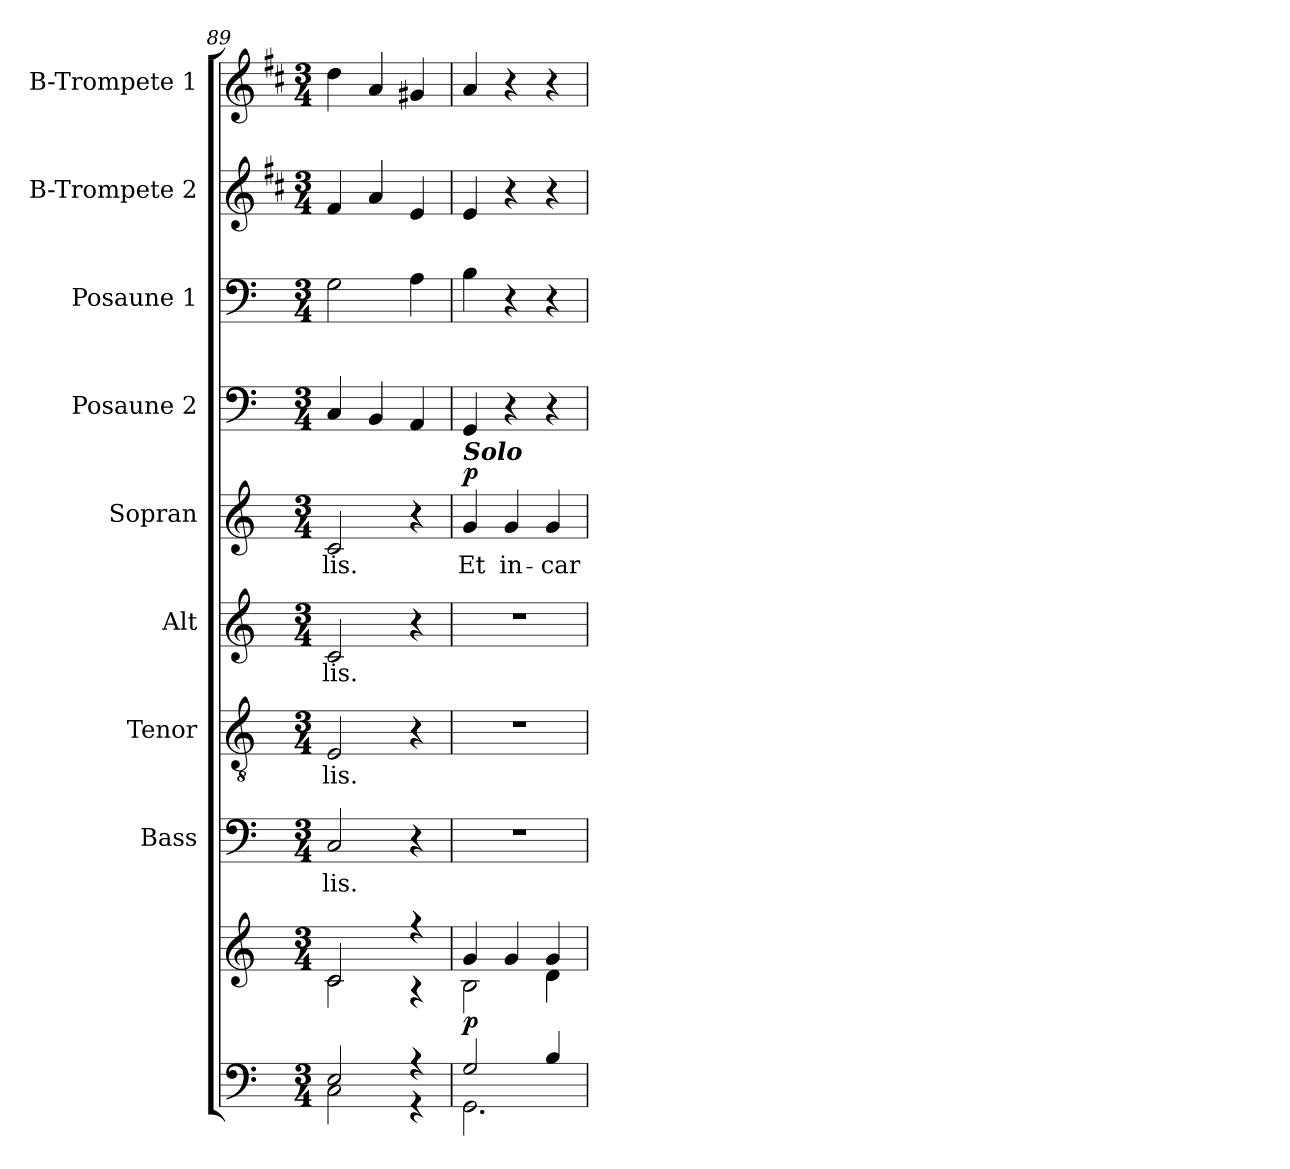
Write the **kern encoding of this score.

**kern	**kern	**dynam	**kern	**text	**kern	**text	**kern	**text	**kern	**text	**dynam	**kern	**kern	**kern	**kern
*part9	*part9	*part9	*part8	*part8	*part7	*part7	*part6	*part6	*part5	*part5	*part5	*part4	*part3	*part2	*part1
*staff10	*staff9	*staff9/10	*staff8	*staff8	*staff7	*staff7	*staff6	*staff6	*staff5	*staff5	*staff5	*staff4	*staff3	*staff2	*staff1
*	*	*	*I"Bass	*	*I"Tenor	*	*I"Alt	*	*I"Sopran	*	*	*I"Posaune 2	*I"Posaune 1	*I"B-Trompete 2	*I"B-Trompete 1
*	*	*	*I'B.	*	*I'T.	*	*I'A.	*	*I'S.	*	*	*I'Pos. 2	*I'Pos. 1	*I'B Trp. 2	*I'B Trp. 1
!!LO:PB:g=z
*clefF4	*clefG2	*	*clefF4	*	*clefGv2	*	*clefG2	*	*clefG2	*	*	*clefF4	*clefF4	*clefG2	*clefG2
*	*	*	*	*	*	*	*	*	*	*	*	*	*	*ITrd1c2	*ITrd1c2
*k[]	*k[]	*	*k[]	*	*k[]	*	*k[]	*	*k[]	*	*	*k[]	*k[]	*k[]	*k[]
*C:	*C:	*	*C:	*	*C:	*	*C:	*	*C:	*	*	*C:	*C:	*C:	*C:
*M3/4	*M3/4	*	*M3/4	*	*M3/4	*	*M3/4	*	*M3/4	*	*	*M3/4	*M3/4	*M3/4	*M3/4
=89	=89	=89	=89	=89	=89	=89	=89	=89	=89	=89	=89	=89	=89	=89	=89
*^	*^	*	*	*	*	*	*	*	*	*	*	*	*	*	*
!	!	!	!	!	!	!LO:LY:b	!	!LO:LY:b	!	!LO:LY:b	!	!LO:LY:b	!	!	!	!	!
2E/	2C\	2c/	2c\	.	2C/	-lis.	2E/	-lis.	2c/	-lis.	2c/	-lis.	.	4C/	2G\	4e/	4cc\
.	.	.	.	.	.	.	.	.	.	.	.	.	.	4BB/	.	4g/	4g/
4r	4r	4r	4r	.	4r	.	4r	.	4r	.	4r	.	.	4AA/	4A\	4d/	4f#X/
=90	=90	=90	=90	=90	=90	=90	=90	=90	=90	=90	=90	=90	=90	=90	=90	=90	=90
!	!	!	!	!	!	!	!	!	!	!	!LO:TX:a:Bi:t=Solo	!	!	!	!	!	!
!	!	!	!	!LO:DY:b	!	!	!	!	!	!	!	!LO:LY:b	!LO:DY:a	!	!	!	!
2G/	2.GG\	4g/	2B\	p	2.r	.	2.r	.	2.r	.	4g/	Et	p	4GG/	4B\	4d/	4g/
!	!	!	!	!	!	!	!	!	!	!	!	!LO:LY:b	!	!	!	!	!
.	.	4g/	.	.	.	.	.	.	.	.	4g/	in-	.	4r	4r	4r	4r
!	!	!	!	!	!	!	!	!	!	!	!	!LO:LY:b	!	!	!	!	!
4B/	.	4g/	4d\	.	.	.	.	.	.	.	4g/	-car-	.	4r	4r	4r	4r
*v	*v	*	*	*	*	*	*	*	*	*	*	*	*	*	*	*	*
*	*v	*v	*	*	*	*	*	*	*	*	*	*	*	*	*	*
=	=	=	=	=	=	=	=	=	=	=	=	=	=	=	=
*-	*-	*-	*-	*-	*-	*-	*-	*-	*-	*-	*-	*-	*-	*-	*-
